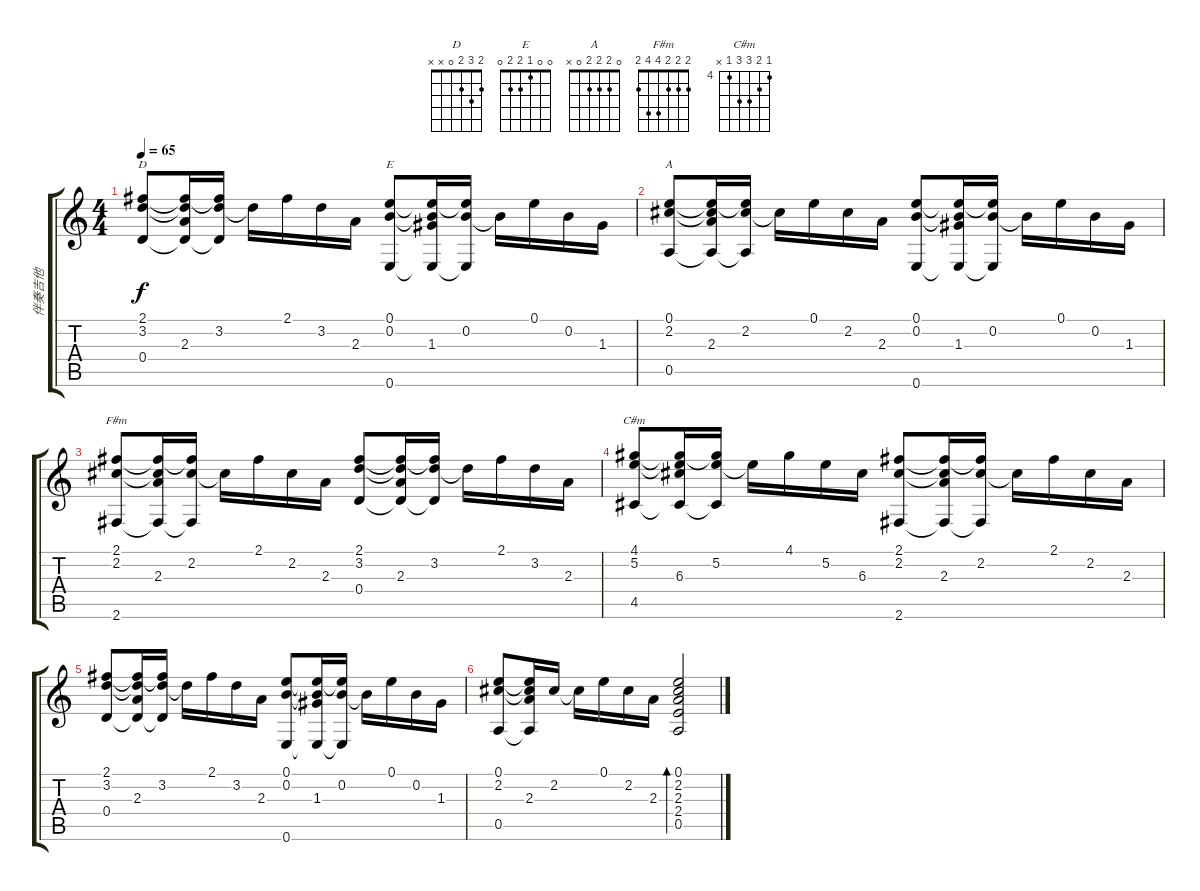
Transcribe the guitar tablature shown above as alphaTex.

\track ("伴奏吉他" "伴奏吉他") {instrument electricguitarjazz}
\staff {score tabs}
\tuning (E4 B3 G3 D3 A2 E2) {hide}
\chord ("D" 2 3 2 0 x x)
\chord ("E" 0 0 1 2 2 0)
\chord ("A" 0 2 2 2 0 x)
\chord ("F#m" 2 2 2 4 4 2)
\chord ("C#m" 4 5 6 6 4 x) {firstfret 4}
\ts (4 4)
\tempo 65
\clef g2
\ks c
(2.1 3.2 0.4).8{ch "D" dy f} (2.1{t} 3.2{t} 2.3 0.4{t}).16 (2.1{t} 3.2 0.4{t}).16 3.2{t}.16 2.1.16 3.2.16 2.3.16 (0.1 0.2 0.6).8{ch "E"} (0.1{t} 0.2{t} 1.3 0.6{t}).16 (0.1{t} 0.2 0.6{t}).16 0.2{t}.16 0.1.16 0.2.16 1.3.16 |
(0.1 2.2 0.5).8{ch "A"} (0.1{t} 2.2{t} 2.3 0.5{t}).16 (0.1{t} 2.2 0.5{t}).16 2.2{t}.16 0.1.16 2.2.16 2.3.16 (0.1 0.2 0.6).8 (0.1{t} 0.2{t} 1.3 0.6{t}).16 (0.1{t} 0.2 0.6{t}).16 0.2{t}.16 0.1.16 0.2.16 1.3.16 |
(2.1 2.2 2.6).8{ch "F#m"} (2.1{t} 2.2{t} 2.3 2.6{t}).16 (2.1{t} 2.2 2.6{t}).16 2.2{t}.16 2.1.16 2.2.16 2.3.16 (2.1 3.2 0.4).8 (2.1{t} 3.2{t} 2.3 0.4{t}).16 (2.1{t} 3.2 0.4{t}).16 3.2{t}.16 2.1.16 3.2.16 2.3.16 |
(4.1 5.2 4.5).8{ch "C#m"} (4.1{t} 5.2{t} 6.3 4.5{t}).16 (4.1{t} 5.2 4.5{t}).16 5.2{t}.16 4.1.16 5.2.16 6.3.16 (2.1 2.2 2.6).8 (2.1{t} 2.2{t} 2.3 2.6{t}).16 (2.1{t} 2.2 2.6{t}).16 2.2{t}.16 2.1.16 2.2.16 2.3.16 |
(2.1 3.2 0.4).8 (2.1{t} 3.2{t} 2.3 0.4{t}).16 (2.1{t} 3.2 0.4{t}).16 3.2{t}.16 2.1.16 3.2.16 2.3.16 (0.1 0.2 0.6).8 (0.1{t} 0.2{t} 1.3 0.6{t}).16 (0.1{t} 0.2 0.6{t}).16 0.2{t}.16 0.1.16 0.2.16 1.3.16 |
(0.1 2.2 0.5).8 (0.1{t} 2.2{t} 2.3 0.5{t}).16 2.2.16 2.2{t}.16 0.1.16 2.2.16 2.3.16 (0.1 2.2 2.3 2.4 0.5).2{bd 480}
